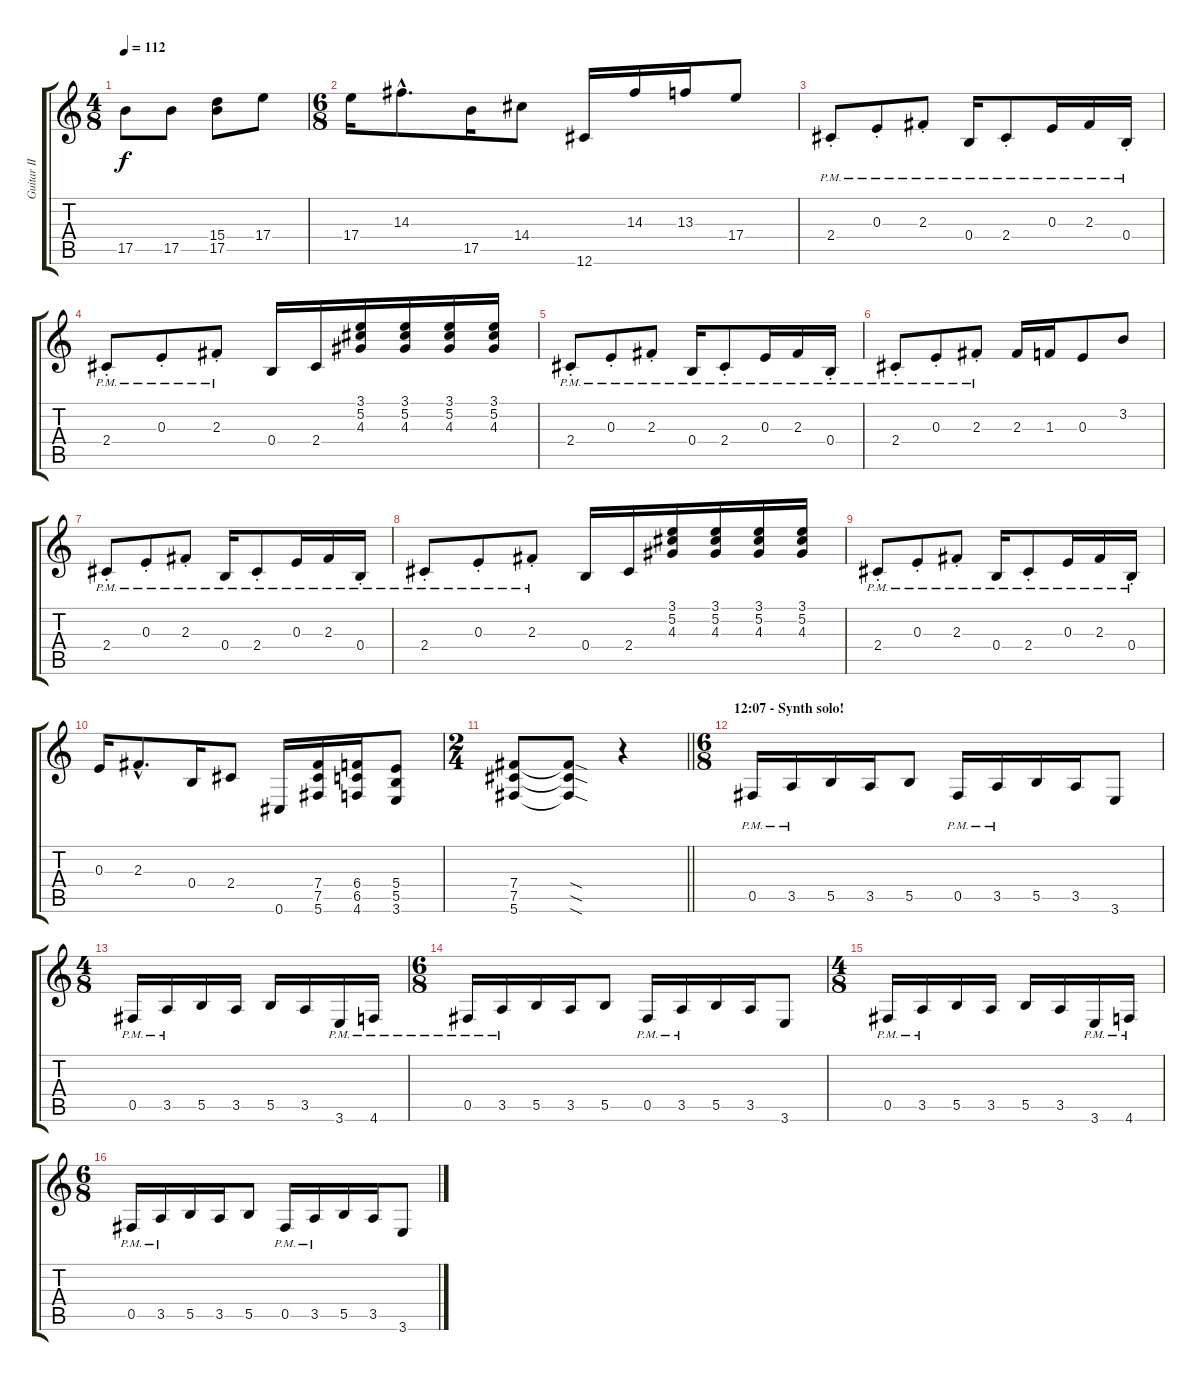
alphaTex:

\track ("Guitar II" "Guitar II") {instrument distortionguitar}
\staff {score tabs}
\tuning (Db4 Ab3 E3 B2 Gb2 Db2) {hide}
\ts (4 8)
\tempo 112
\clef g2
\ks c
17.5{t}.8{dy f} 17.5.8 (15.4 17.5).8 17.4.8 |
\ts (6 8)
17.4.16 14.3{hac}.8{d} 17.5.16 14.4.8 12.6.16 14.3.16 13.3.16 17.4.8 |
2.4{pm st}.8 0.3{pm st}.8 2.3{pm st}.8 0.4{pm}.16 2.4{pm st}.8 0.3{pm}.16 2.3{pm}.16 0.4{pm st}.16 |
2.4{pm st}.8 0.3{pm st}.8 2.3{pm st}.8 0.4.16 2.4.16 (3.1 5.2 4.3).16 (3.1 5.2 4.3).16 (3.1 5.2 4.3).16 (3.1 5.2 4.3).16 |
2.4{pm st}.8 0.3{pm st}.8 2.3{pm st}.8 0.4{pm}.16 2.4{pm st}.8 0.3{pm}.16 2.3{pm}.16 0.4{pm st}.16 |
2.4{pm st}.8 0.3{pm st}.8 2.3{pm st}.8 2.3.16 1.3.16 0.3.8 3.2.8 |
2.4{pm st}.8 0.3{pm st}.8 2.3{pm st}.8 0.4{pm}.16 2.4{pm st}.8 0.3{pm}.16 2.3{pm}.16 0.4{pm st}.16 |
2.4{pm st}.8 0.3{pm st}.8 2.3{pm st}.8 0.4.16 2.4.16 (3.1 5.2 4.3).16 (3.1 5.2 4.3).16 (3.1 5.2 4.3).16 (3.1 5.2 4.3).16 |
2.4{pm st}.8 0.3{pm st}.8 2.3{pm st}.8 0.4{pm}.16 2.4{pm st}.8 0.3{pm}.16 2.3{pm}.16 0.4{pm st}.16 |
0.3.16 2.3{hac}.8{d} 0.4.16 2.4.8 0.6.16 (7.4 7.5 5.6).16 (6.4 6.5 4.6).16 (5.4 5.5 3.6).8 |
\ts (2 4)
\barLineRight lightlight
(7.4 7.5 5.6).8 (7.4{sod t} 7.5{sod t} 5.6{sod t}).8 r.4 |
\ts (6 8)
\section ("" "12:07 - Synth solo!")
0.5{pm}.16 3.5{pm}.16 5.5.16 3.5.16 5.5.8 0.5{pm}.16 3.5{pm}.16 5.5.16 3.5.16 3.6.8 |
\ts (4 8)
0.5{pm}.16 3.5{pm}.16 5.5.16 3.5.16 5.5.16 3.5.16 3.6{pm}.16 4.6{pm}.16 |
\ts (6 8)
0.5{pm}.16 3.5{pm}.16 5.5.16 3.5.16 5.5.8 0.5{pm}.16 3.5{pm}.16 5.5.16 3.5.16 3.6.8 |
\ts (4 8)
0.5{pm}.16 3.5{pm}.16 5.5.16 3.5.16 5.5.16 3.5.16 3.6{pm}.16 4.6{pm}.16 |
\ts (6 8)
0.5{pm}.16 3.5{pm}.16 5.5.16 3.5.16 5.5.8 0.5{pm}.16 3.5{pm}.16 5.5.16 3.5.16 3.6.8
